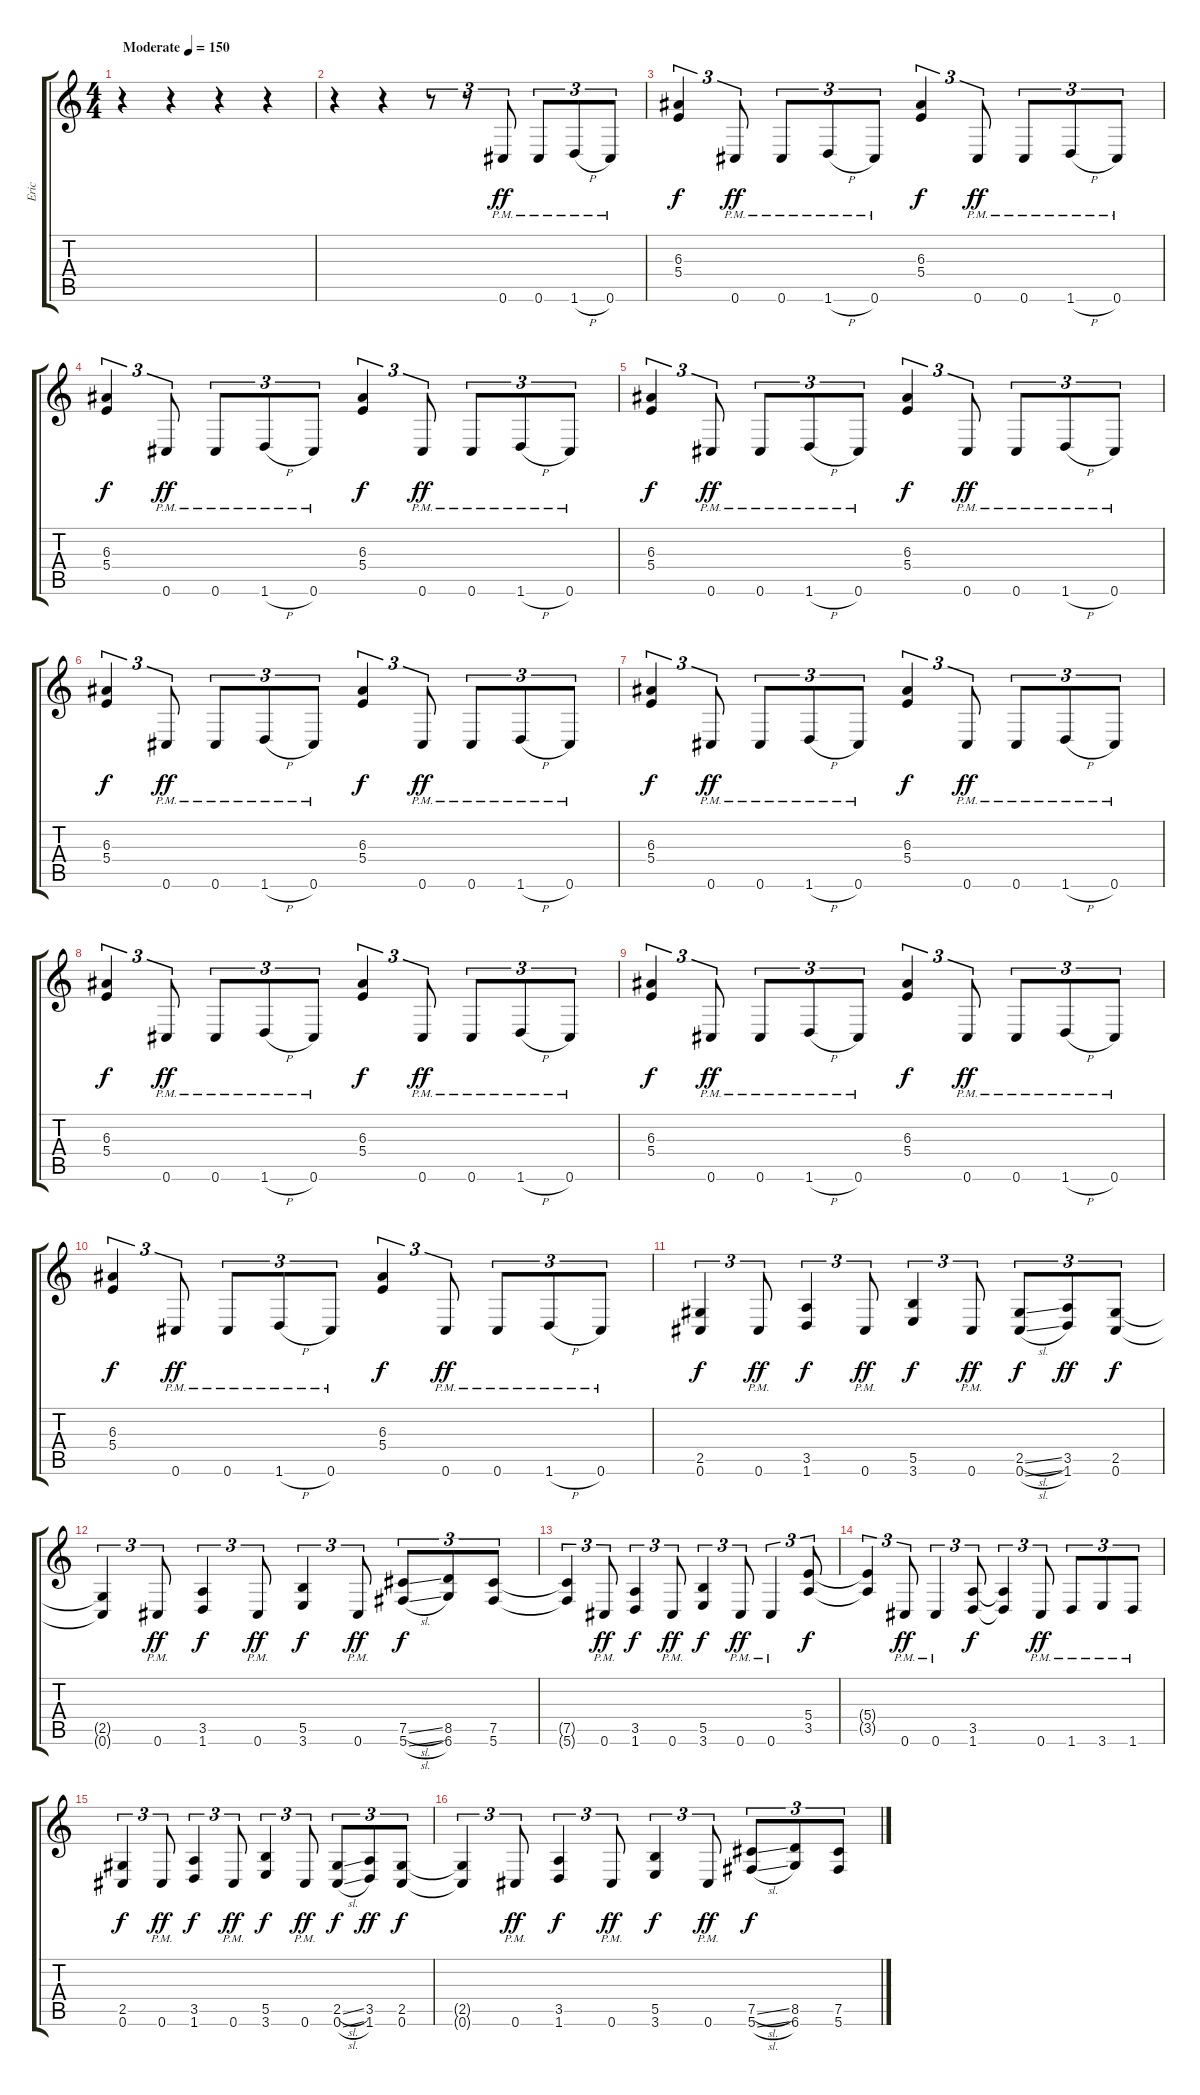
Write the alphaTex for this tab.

\track ("Eric" "Eric") {instrument distortionguitar}
\staff {score tabs}
\tuning (Db4 Ab3 E3 B2 Gb2 Db2) {hide}
\ts (4 4)
\tempo (150 "Moderate")
\clef g2
\ks c
r.4{dy ff instrument distortionguitar} r.4 r.4 r.4 |
r.4{volume 14 balance 4} r.4 r.8{tu (3 2)} r.8{tu (3 2)} 0.6{pm}.8{tu (3 2)} 0.6{pm}.8{tu (3 2)} 1.6{h pm}.8{tu (3 2)} 0.6{pm}.8{tu (3 2)} |
(6.3 5.4).4{tu (3 2) dy f} 0.6{pm}.8{tu (3 2) dy ff} 0.6{pm}.8{tu (3 2)} 1.6{h pm}.8{tu (3 2)} 0.6{pm}.8{tu (3 2)} (6.3 5.4).4{tu (3 2) dy f} 0.6{pm}.8{tu (3 2) dy ff} 0.6{pm}.8{tu (3 2)} 1.6{h pm}.8{tu (3 2)} 0.6{pm}.8{tu (3 2)} |
(6.3 5.4).4{tu (3 2) dy f} 0.6{pm}.8{tu (3 2) dy ff} 0.6{pm}.8{tu (3 2)} 1.6{h pm}.8{tu (3 2)} 0.6{pm}.8{tu (3 2)} (6.3 5.4).4{tu (3 2) dy f} 0.6{pm}.8{tu (3 2) dy ff} 0.6{pm}.8{tu (3 2)} 1.6{h pm}.8{tu (3 2)} 0.6{pm}.8{tu (3 2)} |
(6.3 5.4).4{tu (3 2) dy f} 0.6{pm}.8{tu (3 2) dy ff} 0.6{pm}.8{tu (3 2)} 1.6{h pm}.8{tu (3 2)} 0.6{pm}.8{tu (3 2)} (6.3 5.4).4{tu (3 2) dy f} 0.6{pm}.8{tu (3 2) dy ff} 0.6{pm}.8{tu (3 2)} 1.6{h pm}.8{tu (3 2)} 0.6{pm}.8{tu (3 2)} |
(6.3 5.4).4{tu (3 2) dy f} 0.6{pm}.8{tu (3 2) dy ff} 0.6{pm}.8{tu (3 2)} 1.6{h pm}.8{tu (3 2)} 0.6{pm}.8{tu (3 2)} (6.3 5.4).4{tu (3 2) dy f} 0.6{pm}.8{tu (3 2) dy ff} 0.6{pm}.8{tu (3 2)} 1.6{h pm}.8{tu (3 2)} 0.6{pm}.8{tu (3 2)} |
(6.3 5.4).4{tu (3 2) dy f} 0.6{pm}.8{tu (3 2) dy ff} 0.6{pm}.8{tu (3 2)} 1.6{h pm}.8{tu (3 2)} 0.6{pm}.8{tu (3 2)} (6.3 5.4).4{tu (3 2) dy f} 0.6{pm}.8{tu (3 2) dy ff} 0.6{pm}.8{tu (3 2)} 1.6{h pm}.8{tu (3 2)} 0.6{pm}.8{tu (3 2)} |
(6.3 5.4).4{tu (3 2) dy f} 0.6{pm}.8{tu (3 2) dy ff} 0.6{pm}.8{tu (3 2)} 1.6{h pm}.8{tu (3 2)} 0.6{pm}.8{tu (3 2)} (6.3 5.4).4{tu (3 2) dy f} 0.6{pm}.8{tu (3 2) dy ff} 0.6{pm}.8{tu (3 2)} 1.6{h pm}.8{tu (3 2)} 0.6{pm}.8{tu (3 2)} |
(6.3 5.4).4{tu (3 2) dy f} 0.6{pm}.8{tu (3 2) dy ff} 0.6{pm}.8{tu (3 2)} 1.6{h pm}.8{tu (3 2)} 0.6{pm}.8{tu (3 2)} (6.3 5.4).4{tu (3 2) dy f} 0.6{pm}.8{tu (3 2) dy ff} 0.6{pm}.8{tu (3 2)} 1.6{h pm}.8{tu (3 2)} 0.6{pm}.8{tu (3 2)} |
(6.3 5.4).4{tu (3 2) dy f} 0.6{pm}.8{tu (3 2) dy ff} 0.6{pm}.8{tu (3 2)} 1.6{h pm}.8{tu (3 2)} 0.6{pm}.8{tu (3 2)} (6.3 5.4).4{tu (3 2) dy f} 0.6{pm}.8{tu (3 2) dy ff} 0.6{pm}.8{tu (3 2)} 1.6{h pm}.8{tu (3 2)} 0.6{pm}.8{tu (3 2)} |
(2.5 0.6).4{tu (3 2) dy f volume 13 balance 4} 0.6{pm}.8{tu (3 2) dy ff} (3.5 1.6).4{tu (3 2) dy f} 0.6{pm}.8{tu (3 2) dy ff} (5.5 3.6).4{tu (3 2) dy f} 0.6{pm}.8{tu (3 2) dy ff} (2.5{sl} 0.6{sl}).8{tu (3 2) dy f} (3.5 1.6).8{tu (3 2) dy ff} (2.5 0.6).8{tu (3 2) dy f} |
(2.5{t} 0.6{t}).4{tu (3 2)} 0.6{pm}.8{tu (3 2) dy ff} (3.5 1.6).4{tu (3 2) dy f} 0.6{pm}.8{tu (3 2) dy ff} (5.5 3.6).4{tu (3 2) dy f} 0.6{pm}.8{tu (3 2) dy ff} (7.5{sl} 5.6{sl}).8{tu (3 2) dy f} (8.5 6.6).8{tu (3 2)} (7.5 5.6).8{tu (3 2)} |
(7.5{t} 5.6{t}).4{tu (3 2)} 0.6{pm}.8{tu (3 2) dy ff} (3.5 1.6).4{tu (3 2) dy f} 0.6{pm}.8{tu (3 2) dy ff} (5.5 3.6).4{tu (3 2) dy f} 0.6{pm}.8{tu (3 2) dy ff} 0.6{pm}.4{tu (3 2)} (5.4 3.5).8{tu (3 2) dy f} |
(5.4{t} 3.5{t}).4{tu (3 2)} 0.6{pm}.8{tu (3 2) dy ff} 0.6{pm}.4{tu (3 2)} (3.5 1.6).8{tu (3 2) dy f} (3.5{t} 1.6{t}).4{tu (3 2)} 0.6{pm}.8{tu (3 2) dy ff} 1.6{pm}.8{tu (3 2)} 3.6{pm}.8{tu (3 2)} 1.6{pm}.8{tu (3 2)} |
(2.5 0.6).4{tu (3 2) dy f} 0.6{pm}.8{tu (3 2) dy ff} (3.5 1.6).4{tu (3 2) dy f} 0.6{pm}.8{tu (3 2) dy ff} (5.5 3.6).4{tu (3 2) dy f} 0.6{pm}.8{tu (3 2) dy ff} (2.5{sl} 0.6{sl}).8{tu (3 2) dy f} (3.5 1.6).8{tu (3 2) dy ff} (2.5 0.6).8{tu (3 2) dy f} |
(2.5{t} 0.6{t}).4{tu (3 2)} 0.6{pm}.8{tu (3 2) dy ff} (3.5 1.6).4{tu (3 2) dy f} 0.6{pm}.8{tu (3 2) dy ff} (5.5 3.6).4{tu (3 2) dy f} 0.6{pm}.8{tu (3 2) dy ff} (7.5{sl} 5.6{sl}).8{tu (3 2) dy f} (8.5 6.6).8{tu (3 2)} (7.5 5.6).8{tu (3 2)}
